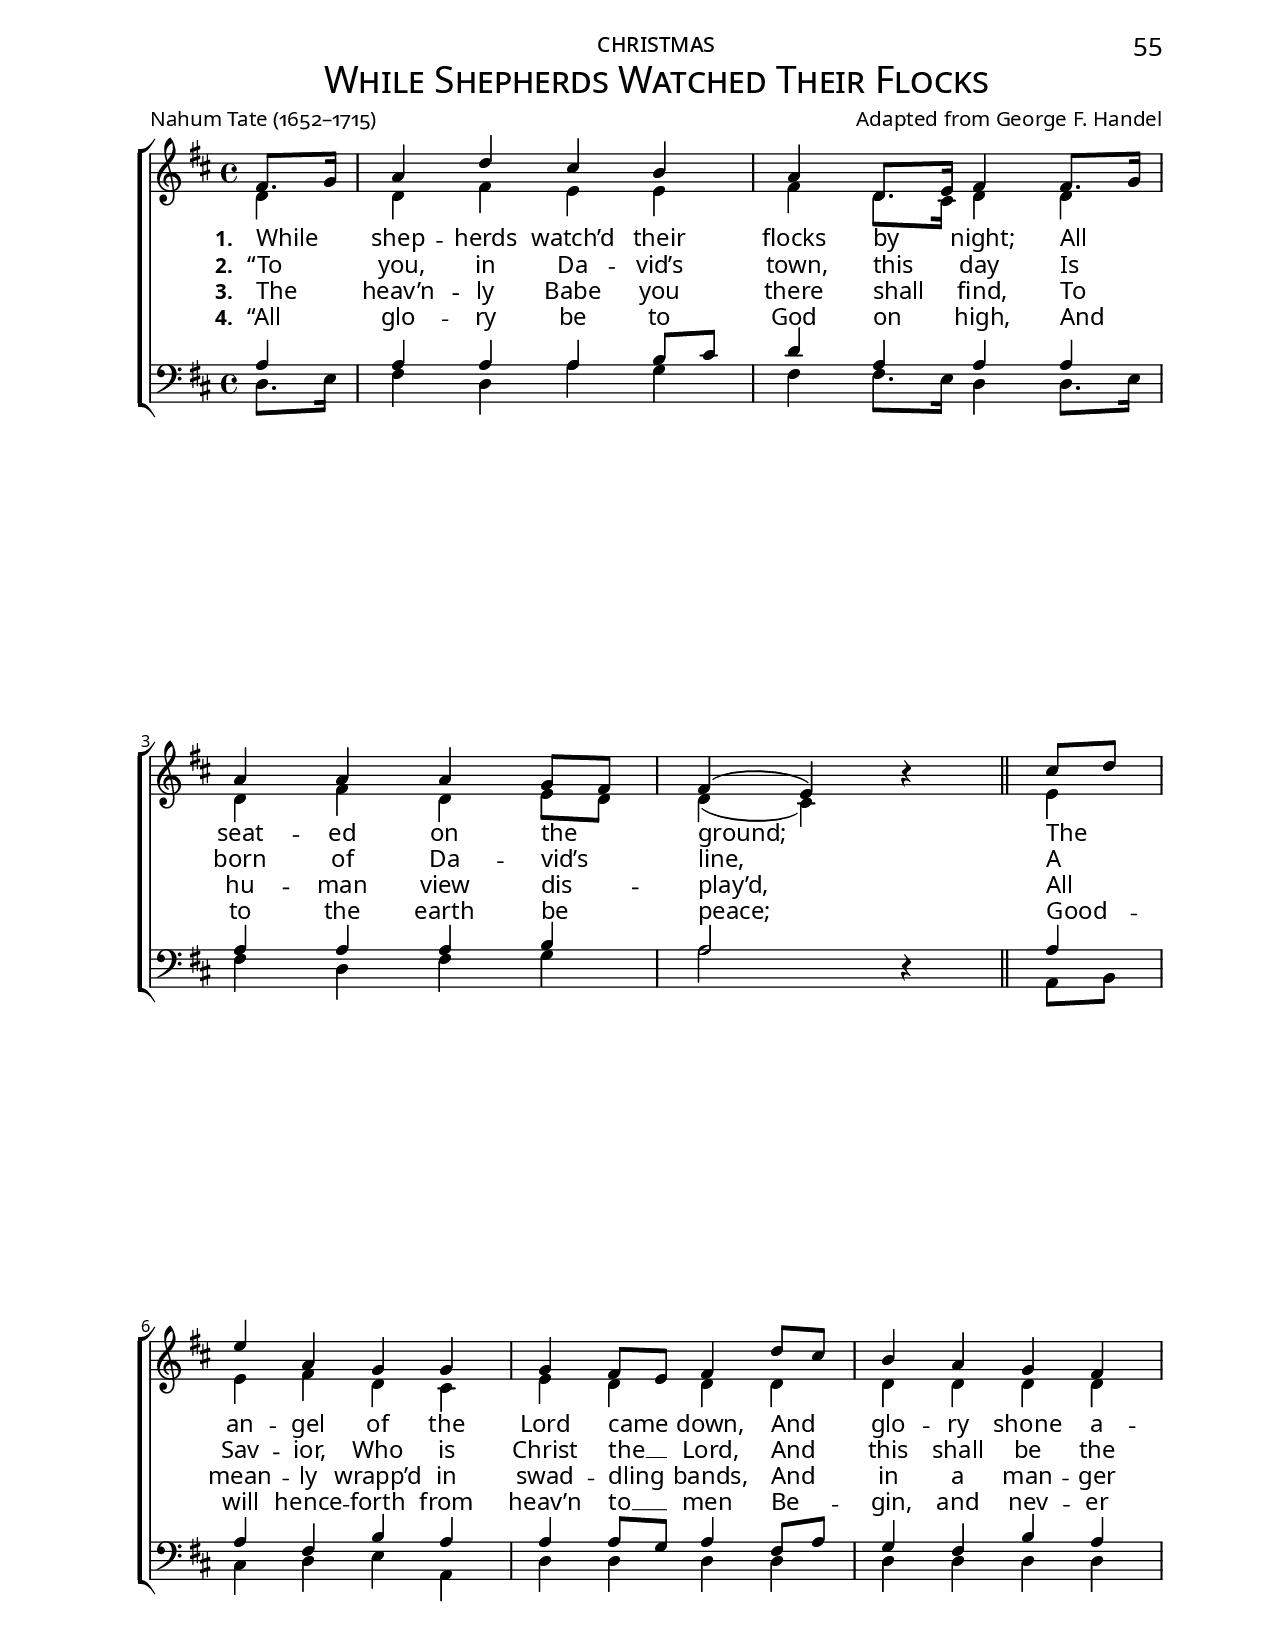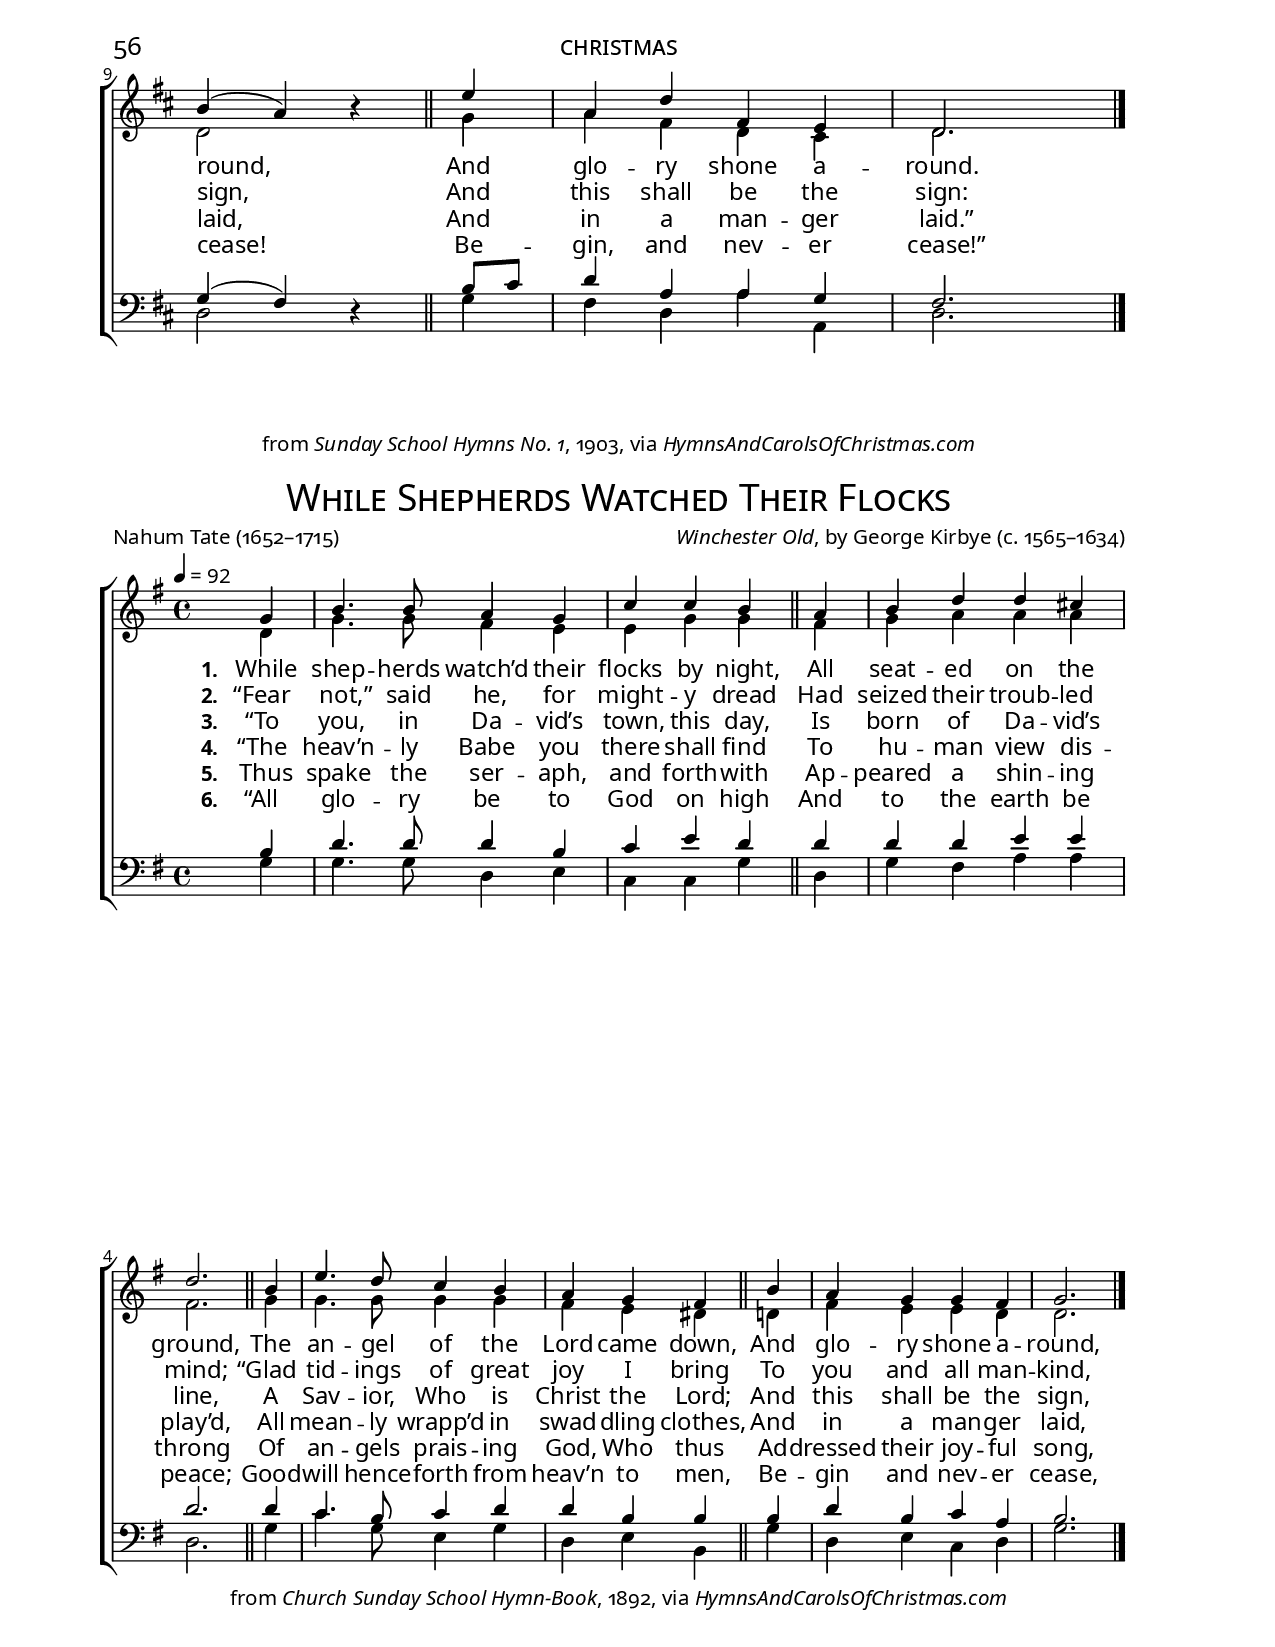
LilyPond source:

\version "2.14.2"
\include "util.ly"
\paper {
  print-all-headers = ##t
  paper-height = 11\in
  paper-width = 8.5\in
  indent = 0\in
  %system-system-spacing = #'((basic-distance . 10) (padding . 0))
  system-system-spacing =
    #'((basic-distance . 35)
       (minimum-distance . 0)
       (padding . -2)
       (stretchability . 200))
  markup-system-spacing =
    #'((basic-distance . 0)
       (minimum-distance . 0)
       (padding . 0.5)
       (stretchability . 0))
  system-markup-spacing =
    #'((basic-distance . 0)
       (minimum-distance . 0)
       (padding . 0.5)
       (stretchability . 0))
  
  ragged-last-bottom = ##f
  ragged-bottom = ##f
  two-sided = ##t
  inner-margin = 1\in
  outer-margin = 0.75\in
  top-margin = 0.26\in
  bottom-margin = 0.25\in
  first-page-number = #055
  print-first-page-number = ##t
  headerLine = \markup{ \smallCapsOldStyle"christmas"}
  oddHeaderMarkup = \markup\fill-line{
     \abs-fontsize #12.5
     \combine 
        \fill-line{"" \on-the-fly #print-page-number-check-first
        \oldStylePageNum""
        }
        \fill-line{\headerLine}
  }
  evenHeaderMarkup = \markup {
     \abs-fontsize #12.5
     \combine
        \on-the-fly #print-page-number-check-first
        \oldStylePageNum""
        \fill-line{\headerLine}
  }
}
#(set-global-staff-size 18) \paper{ #(define fonts (make-pango-font-tree "Garamond Premr Pro" "Garamond Premr Pro" "Garamond Premr Pro" (/ 18 20))) }
global = {
  \key d \major
  \time 4/4
  \autoBeamOff
  \override DynamicLineSpanner #'staff-padding = #0.0
  \override DynamicLineSpanner #'Y-extent = #'(-1 . 1)
}

sopMusic = \relative c' {
  \partial 4 fis8.[ g16] |
  a4 d cis b |
  a d,8.[ e16] fis4 fis8.[ g16] |
  a4 a a g8[ fis] |
  
  \partial 4*3 fis4( e) b'\rest \bar "||"
  \partial 4 cis8[ d] | \break
  e4 a, \bar"" g g |
  g fis8[ e] fis4 d'8[ cis] |
  
  b4 a g fis |
  \partial 4*3 b( a) b\rest \bar "||"
  \partial 4 e |
  a, d fis, e |
  \partial 4*3 d2. \bar "|."
}
sopWords = \lyricmode {
  
}

altoMusic = \relative c' {
  d4 |
  d4 fis e e |
  fis d8.[ cis16] d4 d |
  d fis d e8[ d] |
  
  d4( cis) s |
  e |
  e fis d cis |
  e d d d |
  
  d d d d |
  d2 s4 |
  g |
  a fis d4 cis |
  d2. \bar "|."
}
altoWords = \lyricmode {
  \dropLyricsXI
  \set stanza = #"1. "
  While shep -- herds watch’d their flocks by night;
    All seat -- ed on the ground;
  The an -- gel of the Lord came down,
    And glo -- ry shone a -- round,
    And glo -- ry shone a -- round.
}
altoWordsII = \lyricmode {
  \dropLyricsXI
  \set stanza = #"2. "
  “To you, in Da -- vid’s town, this day
    Is born of Da -- vid’s line,
  A Sav -- ior, Who is Christ the __ Lord,
    And this shall be the sign,
    And this shall be the sign:
}
altoWordsIII = \lyricmode {
  \dropLyricsXI
  \set stanza = #"3. "
  The heav’n -- ly Babe you there shall find,
    To hu -- man view dis -- play’d,
  All mean -- ly wrapp’d in swad -- dling bands,
    And in a man -- ger laid,
    And in a man -- ger laid.”
}
altoWordsIV = \lyricmode {
  \dropLyricsXI
  \set stanza = #"4. "
  “All glo -- ry be to God on high,
    And to the earth be peace;
  Good -- will hence -- forth from heav’n to __ men
    Be -- gin, and nev -- er cease!
    Be -- gin, and nev -- er cease!”
}

tenorMusic = \relative c' {
  a4 |
  a a a b8[ cis] |
  d4 a a a |
  a a a b |
  
  a2 s4 |
  a |
  a fis b a |
  a a8[ g] a4 fis8[ a] |
  
  g4 fis b a |
  g( fis) s |
  b8[ cis] |
  d4 a a g |
  fis2. \bar "|."
}
tenorWords = \lyricmode {

}

bassMusic = \relative c {
  d8.[ e16] |
  fis4 d a' g |
  fis fis8.[ e16] d4 d8.[ e16] |
  fis4 d fis g |
  
  a2 d,4\rest |
  a8[ b] |
  cis4 d e a, |
  d d d d |
  
  d d d d |
  d2 d4\rest |
  g4 |
  fis d a'4 a, |
  d2. \bar "|."
}
bassWords = \lyricmode {

}

\score {
  <<
   \new ChoirStaff <<
%    \new Lyrics = sopranos \with { \override VerticalAxisGroup #'nonstaff-relatedstaff-spacing = #'((basic-distance . 1)) }
    \new Staff = women <<
      \new Voice = "sopranos" { \voiceOne << \global \sopMusic >> }
      \new Voice = "altos" { \voiceTwo << \global \altoMusic >> }
    >>
    \new Lyrics \with { alignAboveContext = #"women" \override VerticalAxisGroup #'nonstaff-relatedstaff-spacing = #'((basic-distance . 1))} \lyricsto "sopranos" \sopWords
    \new Lyrics = "altosIV"  \with { alignBelowContext = #"women" } \lyricsto "sopranos" \altoWordsIV
    \new Lyrics = "altosIII"  \with { alignBelowContext = #"women" } \lyricsto "sopranos" \altoWordsIII
    \new Lyrics = "altosII"  \with { alignBelowContext = #"women" } \lyricsto "sopranos" \altoWordsII
    \new Lyrics = "altos"  \with { alignBelowContext = #"women" \override VerticalAxisGroup #'nonstaff-relatedstaff-spacing = #'((padding . -0.9)) } \lyricsto "sopranos" \altoWords
   \new Staff = men <<
      \clef bass
      \new Voice = "tenors" { \voiceOne << \global \tenorMusic >> }
      \new Voice = "basses" { \voiceTwo << \global \bassMusic >> }
    >>
    \new Lyrics \with { alignAboveContext = #"men" \override VerticalAxisGroup #'nonstaff-relatedstaff-spacing = #'((basic-distance . 1)) } \lyricsto "tenors" \tenorWords
    \new Lyrics \with { alignBelowContext = #"men" \override VerticalAxisGroup #'nonstaff-relatedstaff-spacing = #'((basic-distance . 1)) } \lyricsto "basses" \bassWords
  >>
%    \new PianoStaff << \new Staff { \new Voice { \pianoRH } } \new Staff { \clef "bass" \pianoLH } >>
  >>
  \layout {
  \context {
    \Lyrics
    \override LyricText #'font-size = #1.3
    \override LyricSpace #'minimum-distance = #0.8
  }
    %#(layout-set-staff-size 14.6)
    #(define fonts (make-pango-font-tree "Garamond Premr Pro" "Garamond Premr Pro" "Garamond Premr Pro" (/ 18 20)))
    \context {
      \Score
      \override SpacingSpanner #'base-shortest-duration = #(ly:make-moment 1 4)
      \override SpacingSpanner #'common-shortest-duration = #(ly:make-moment 1 4)
    }
    \context {
      % Remove all empty staves
      % \Staff \RemoveEmptyStaves \override VerticalAxisGroup #'remove-first = ##t
    }
%6.14g \context { \Lyrics \override LyricText #'font-size = #0.6 }
%{IF_LESSER
\context {
  \Lyrics
  \override LyricText #'font-size = #1.1
}
%}%END_IF_LESSER
    \context {
      \Lyrics
      \override LyricText #'X-offset = #center-on-word
    }
  }
  \header {
    title = \markup{\override #'(font-name . "Garamond Premr Pro Smbd Subh"){ \abs-fontsize #18 \smallCapsOldStyle"While Shepherds Watched Their Flocks"}}
    poet = \markup\oldStyleNum"Nahum Tate (1652–1715)"
    composer = \markup\oldStyleNum"Adapted from George F. Handel"
  }
}
\markup \fill-line \center-align { \concat { "from " \italic\oldStyleNum "Sunday School Hymns No. 1" \oldStyleNum", 1903, via " \italic"HymnsAndCarolsOfChristmas.com"}}
\markup\vspace#0.5














\header {
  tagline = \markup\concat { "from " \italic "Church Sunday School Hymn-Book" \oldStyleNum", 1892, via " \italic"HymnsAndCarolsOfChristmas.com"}
}
global = {
  \key g \major
  \time 4/4
  \autoBeamOff
  \override DynamicLineSpanner #'staff-padding = #0.0
  \override DynamicLineSpanner #'Y-extent = #'(-1 . 1)
}

sopMusic = \relative c' {
  \tempo 4 = 92
  \partial 4 g'4 |
  b4. b8 a4 g |
  c c b \bar"||"
  a |
  b d d cis |
  d2. \bar "||"
  
  b4 e4. d8 c4 b |
  a g fis \bar"||"
  b |
  a g g fis |
  g2. \bar"|."
}
sopWords = \lyricmode {
  
}

altoMusic = \relative c' {
  d4 |
  g4. g8 fis4 e |
  e g g |
  fis |
  g a a a |
  fis2. |
  
  g4 |
  g4. g8 g4 g |
  fis e dis |
  d |
  fis e e d |
  d2. \bar "|."
}
altoWords = \lyricmode {
  \dropLyricsXI
  \set stanza = #"1. "
  While shep -- herds watch’d their flocks by night,
    All seat -- ed on the ground,
  The an -- gel of the Lord came down,
    And glo -- ry shone a -- round,
    And glo -- ry shone a -- round.
}
altoWordsII = \lyricmode {
  \dropLyricsXI
  \set stanza = #"2. "
  “Fear not,” said he, for might -- y dread
    Had seized their troub -- led mind;
  “Glad tid -- ings of great joy I bring
    To you and all man -- kind,
    To you and all man -- kind.
}
altoWordsIII = \lyricmode {
  \dropLyricsXI
  \set stanza = #"3. "
  “To you, in Da -- vid’s town, this day,
    Is born of Da -- vid’s line,
  A Sav -- ior, Who is Christ the Lord;
    And this shall be the sign,
    And this shall be the sign:
}
altoWordsIV = \lyricmode {
  \dropLyricsXI
  \set stanza = #"4. "
  “The heav’n -- ly Babe you there shall find
    To hu -- man view dis -- play’d,
  All mean -- ly wrapp’d in swad -- dling clothes,
    And in a man -- ger laid,
    And in a man -- ger laid.”
}

altoWordsV = \lyricmode {
  \dropLyricsXI
  \set stanza = #"5. "
  Thus spake the ser -- aph, and forth -- with
    Ap -- peared a shin -- ing throng
  Of an -- gels prais -- ing God, Who thus
    Ad -- dressed their joy -- ful song,
    Ad -- dressed their joy -- ful song:
}

altoWordsVI = \lyricmode {
  \dropLyricsXI
  \set stanza = #"6. "
  “All glo -- ry be to God on high
    And to the earth be peace;
  Good -- will hence -- forth from heav’n to men,
    Be -- gin and nev -- er cease,
    Be -- gin and nev -- er cease.”
}

tenorMusic = \relative c' {
  b4 |
  d4. d8 d4 |
  b |
  c e d |
  d |
  d d e e |
  d2. |
  
  d4 |
  c4. b8 c4 d |
  d b b |
  b |
  d b c a |
  b2. \bar "|."
}
tenorWords = \lyricmode {

}

bassMusic = \relative c {
  g'4 |
  g4. g8 d4 e |
  c c g' |
  d |
  g fis a a |
  d,2. |
  
  g4 |
  c4. g8 e4 g |
  d e b |
  g' |
  d e c d |
  g2. \bar "|."
}
bassWords = \lyricmode {

}

\score {
  <<
   \new ChoirStaff <<
%    \new Lyrics = sopranos \with { \override VerticalAxisGroup #'nonstaff-relatedstaff-spacing = #'((basic-distance . 1)) }
    \new Staff = women <<
      \new Voice = "sopranos" { \voiceOne << \global \sopMusic >> }
      \new Voice = "altos" { \voiceTwo << \global \altoMusic >> }
    >>
    \new Lyrics \with { alignAboveContext = #"women" \override VerticalAxisGroup #'nonstaff-relatedstaff-spacing = #'((basic-distance . 1))} \lyricsto "sopranos" \sopWords
    \new Lyrics = "altosVI"  \with { alignBelowContext = #"women" } \lyricsto "sopranos" \altoWordsVI
    \new Lyrics = "altosV"  \with { alignBelowContext = #"women" } \lyricsto "sopranos" \altoWordsV
    \new Lyrics = "altosIV"  \with { alignBelowContext = #"women" } \lyricsto "sopranos" \altoWordsIV
    \new Lyrics = "altosIII"  \with { alignBelowContext = #"women" } \lyricsto "sopranos" \altoWordsIII
    \new Lyrics = "altosII"  \with { alignBelowContext = #"women" } \lyricsto "sopranos" \altoWordsII
    \new Lyrics = "altos"  \with { alignBelowContext = #"women" \override VerticalAxisGroup #'nonstaff-relatedstaff-spacing = #'((padding . -0.9)) } \lyricsto "sopranos" \altoWords
   \new Staff = men <<
      \clef bass
      \new Voice = "tenors" { \voiceOne << \global \tenorMusic >> }
      \new Voice = "basses" { \voiceTwo << \global \bassMusic >> }
    >>
    \new Lyrics \with { alignAboveContext = #"men" \override VerticalAxisGroup #'nonstaff-relatedstaff-spacing = #'((basic-distance . 1)) } \lyricsto "tenors" \tenorWords
    \new Lyrics \with { alignBelowContext = #"men" \override VerticalAxisGroup #'nonstaff-relatedstaff-spacing = #'((basic-distance . 1)) } \lyricsto "basses" \bassWords
  >>
%    \new PianoStaff << \new Staff { \new Voice { \pianoRH } } \new Staff { \clef "bass" \pianoLH } >>
  >>
  \layout {
  \context {
    \Lyrics
    \override LyricText #'font-size = #1.3
  }
    %#(layout-set-staff-size 15)
    #(define fonts (make-pango-font-tree "Garamond Premr Pro" "Garamond Premr Pro" "Garamond Premr Pro" (/ 18 20)))
    \context {
      \Score
      %\override SpacingSpanner #'base-shortest-duration = #(ly:make-moment 1 8)
      %\override SpacingSpanner #'common-shortest-duration = #(ly:make-moment 1 4)
    }
    \context {
      % Remove all empty staves
      % \Staff \RemoveEmptyStaves \override VerticalAxisGroup #'remove-first = ##t
    }
    \context {
      \Lyrics
      \override LyricText #'X-offset = #center-on-word
    }
  }
  \header {
    title = \markup{\override #'(font-name . "Garamond Premr Pro Smbd Subh"){ \abs-fontsize #18 \smallCapsOldStyle"While Shepherds Watched Their Flocks"}}
    poet = \markup\oldStyleNum"Nahum Tate (1652–1715)"
    composer = \markup\concat{\italic"Winchester Old" \oldStyleNum", by George Kirbye (c. 1565–1634)"}
  }
}

